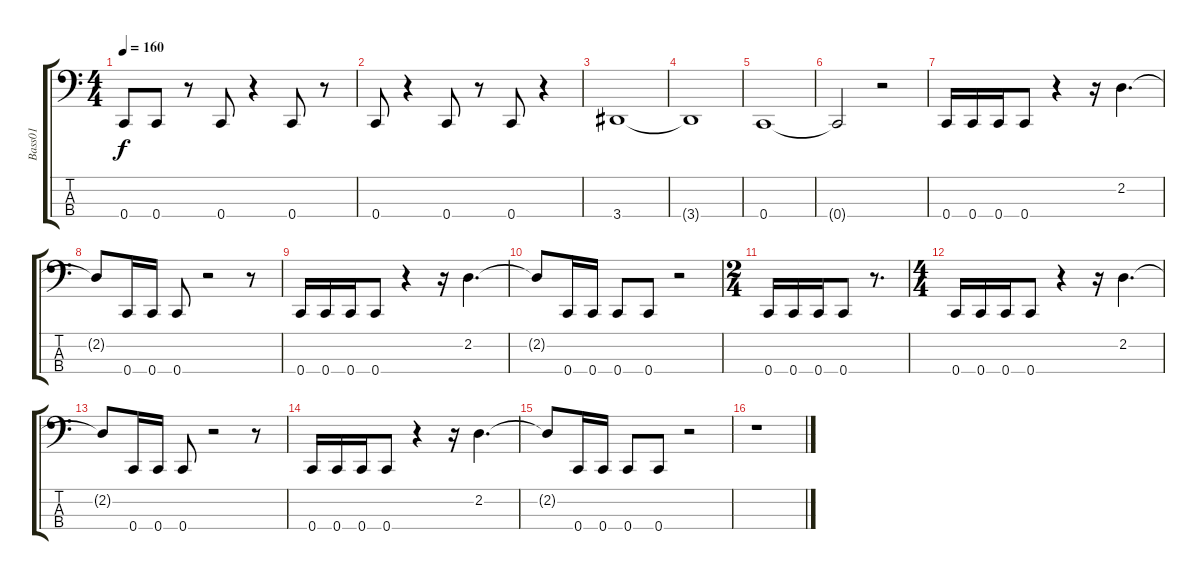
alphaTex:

\track ("Bass01" "Bass01") {instrument electricbassfinger}
\staff {score tabs}
\tuning (F2 C2 G1 C1) {hide}
\ts (4 4)
\tempo 160
\clef f4
\ks c
0.4.8{dy f} 0.4.8 r.8 0.4.8 r.4 0.4.8 r.8 |
0.4.8 r.4 0.4.8 r.8 0.4.8 r.4 |
3.4.1 |
3.4{t}.1 |
0.4.1 |
0.4{t}.2 r.2 |
0.4.16 0.4.16 0.4.16 0.4.8 r.4 r.16 2.2.4{d} |
2.2{t}.8 0.4.16 0.4.16 0.4.8 r.2 r.8 |
0.4.16 0.4.16 0.4.16 0.4.8 r.4 r.16 2.2.4{d} |
2.2{t}.8 0.4.16 0.4.16 0.4.8 0.4.8 r.2 |
\ts (2 4)
0.4.16 0.4.16 0.4.16 0.4.8 r.8{d} |
\ts (4 4)
0.4.16 0.4.16 0.4.16 0.4.8 r.4 r.16 2.2.4{d} |
2.2{t}.8 0.4.16 0.4.16 0.4.8 r.2 r.8 |
0.4.16 0.4.16 0.4.16 0.4.8 r.4 r.16 2.2.4{d} |
2.2{t}.8 0.4.16 0.4.16 0.4.8 0.4.8 r.2 |
r.1
